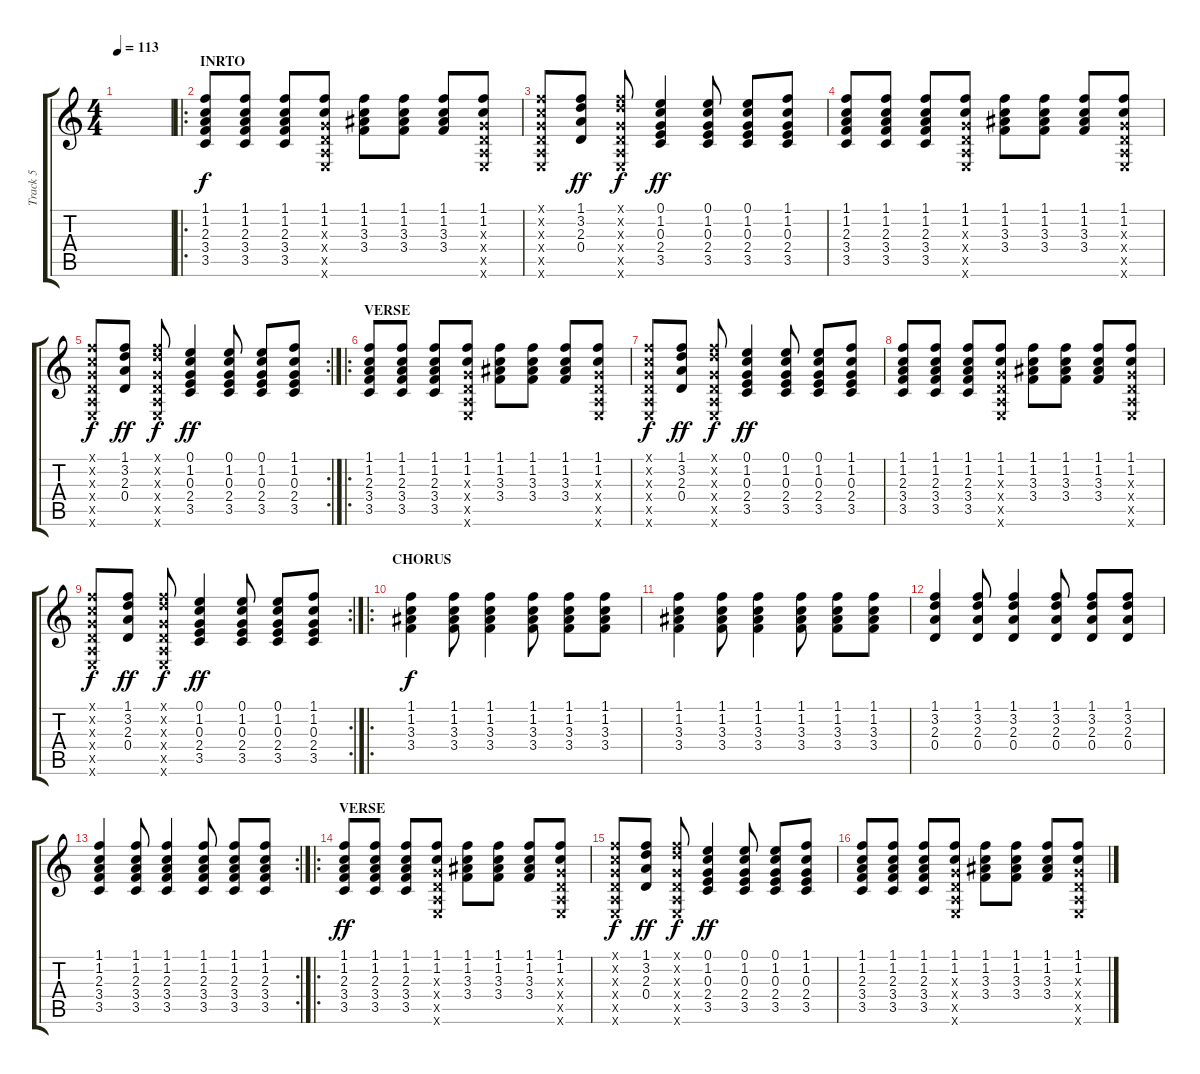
\track ("Track 5" "Track 5") {instrument acousticguitarsteel}
\staff {score tabs}
\tuning (E4 B3 G3 D3 A2 E2) {hide}
\ts (4 4)
\tempo 113
\clef g2
\ks c
|
\ro
\section ("" "INRTO")
(1.1 1.2 2.3 3.4 3.5).8 (1.1 1.2 2.3 3.4 3.5).8 (1.1 1.2 2.3 3.4 3.5).8 (1.1 1.2 0.3{x} 0.4{x} 0.5{x} 0.6{x}).8 (1.1 1.2 3.3 3.4).8 (1.1 1.2 3.3 3.4).8 (1.1 1.2 3.3 3.4).8 (1.1 1.2 0.3{x} 0.4{x} 0.5{x} 0.6{x}).8 |
(1.1{x} 1.2{x} 0.3{x} 0.4{x} 0.5{x} 0.6{x}).8{dy f} (1.1 3.2 2.3 0.4).8{dy ff} (1.1{x} 3.2{x} 0.3{x} 0.4{x} 0.5{x} 0.6{x}).8{dy f} (0.1 1.2 0.3 2.4 3.5).4{dy ff} (0.1 1.2 0.3 2.4 3.5).8 (0.1 1.2 0.3 2.4 3.5).8 (1.1 1.2 0.3 2.4 3.5).8 |
(1.1 1.2 2.3 3.4 3.5).8 (1.1 1.2 2.3 3.4 3.5).8 (1.1 1.2 2.3 3.4 3.5).8 (1.1 1.2 0.3{x} 0.4{x} 0.5{x} 0.6{x}).8 (1.1 1.2 3.3 3.4).8 (1.1 1.2 3.3 3.4).8 (1.1 1.2 3.3 3.4).8 (1.1 1.2 0.3{x} 0.4{x} 0.5{x} 0.6{x}).8 |
\rc 2
(1.1{x} 1.2{x} 0.3{x} 0.4{x} 0.5{x} 0.6{x}).8{dy f} (1.1 3.2 2.3 0.4).8{dy ff} (1.1{x} 3.2{x} 0.3{x} 0.4{x} 0.5{x} 0.6{x}).8{dy f} (0.1 1.2 0.3 2.4 3.5).4{dy ff} (0.1 1.2 0.3 2.4 3.5).8 (0.1 1.2 0.3 2.4 3.5).8 (1.1 1.2 0.3 2.4 3.5).8 |
\ro
\section ("" "VERSE")
(1.1 1.2 2.3 3.4 3.5).8 (1.1 1.2 2.3 3.4 3.5).8 (1.1 1.2 2.3 3.4 3.5).8 (1.1 1.2 0.3{x} 0.4{x} 0.5{x} 0.6{x}).8 (1.1 1.2 3.3 3.4).8 (1.1 1.2 3.3 3.4).8 (1.1 1.2 3.3 3.4).8 (1.1 1.2 0.3{x} 0.4{x} 0.5{x} 0.6{x}).8 |
(1.1{x} 1.2{x} 0.3{x} 0.4{x} 0.5{x} 0.6{x}).8{dy f} (1.1 3.2 2.3 0.4).8{dy ff} (1.1{x} 3.2{x} 0.3{x} 0.4{x} 0.5{x} 0.6{x}).8{dy f} (0.1 1.2 0.3 2.4 3.5).4{dy ff} (0.1 1.2 0.3 2.4 3.5).8 (0.1 1.2 0.3 2.4 3.5).8 (1.1 1.2 0.3 2.4 3.5).8 |
(1.1 1.2 2.3 3.4 3.5).8 (1.1 1.2 2.3 3.4 3.5).8 (1.1 1.2 2.3 3.4 3.5).8 (1.1 1.2 0.3{x} 0.4{x} 0.5{x} 0.6{x}).8 (1.1 1.2 3.3 3.4).8 (1.1 1.2 3.3 3.4).8 (1.1 1.2 3.3 3.4).8 (1.1 1.2 0.3{x} 0.4{x} 0.5{x} 0.6{x}).8 |
\rc 2
(1.1{x} 1.2{x} 0.3{x} 0.4{x} 0.5{x} 0.6{x}).8{dy f} (1.1 3.2 2.3 0.4).8{dy ff} (1.1{x} 3.2{x} 0.3{x} 0.4{x} 0.5{x} 0.6{x}).8{dy f} (0.1 1.2 0.3 2.4 3.5).4{dy ff} (0.1 1.2 0.3 2.4 3.5).8 (0.1 1.2 0.3 2.4 3.5).8 (1.1 1.2 0.3 2.4 3.5).8 |
\ro
\section ("" "CHORUS")
(1.1 1.2 3.3 3.4).4{dy f} (1.1 1.2 3.3 3.4).8 (1.1 1.2 3.3 3.4).4 (1.1 1.2 3.3 3.4).8 (1.1 1.2 3.3 3.4).8 (1.1 1.2 3.3 3.4).8 |
(1.1 1.2 3.3 3.4).4 (1.1 1.2 3.3 3.4).8 (1.1 1.2 3.3 3.4).4 (1.1 1.2 3.3 3.4).8 (1.1 1.2 3.3 3.4).8 (1.1 1.2 3.3 3.4).8 |
(1.1 3.2 2.3 0.4).4 (1.1 3.2 2.3 0.4).8 (1.1 3.2 2.3 0.4).4 (1.1 3.2 2.3 0.4).8 (1.1 3.2 2.3 0.4).8 (1.1 3.2 2.3 0.4).8 |
\rc 2
(1.1 1.2 2.3 3.4 3.5).4 (1.1 1.2 2.3 3.4 3.5).8 (1.1 1.2 2.3 3.4 3.5).4 (1.1 1.2 2.3 3.4 3.5).8 (1.1 1.2 2.3 3.4 3.5).8 (1.1 1.2 2.3 3.4 3.5).8 |
\ro
\section ("" "VERSE")
(1.1 1.2 2.3 3.4 3.5).8{dy ff} (1.1 1.2 2.3 3.4 3.5).8 (1.1 1.2 2.3 3.4 3.5).8 (1.1 1.2 0.3{x} 0.4{x} 0.5{x} 0.6{x}).8 (1.1 1.2 3.3 3.4).8 (1.1 1.2 3.3 3.4).8 (1.1 1.2 3.3 3.4).8 (1.1 1.2 0.3{x} 0.4{x} 0.5{x} 0.6{x}).8 |
(1.1{x} 1.2{x} 0.3{x} 0.4{x} 0.5{x} 0.6{x}).8{dy f} (1.1 3.2 2.3 0.4).8{dy ff} (1.1{x} 3.2{x} 0.3{x} 0.4{x} 0.5{x} 0.6{x}).8{dy f} (0.1 1.2 0.3 2.4 3.5).4{dy ff} (0.1 1.2 0.3 2.4 3.5).8 (0.1 1.2 0.3 2.4 3.5).8 (1.1 1.2 0.3 2.4 3.5).8 |
(1.1 1.2 2.3 3.4 3.5).8 (1.1 1.2 2.3 3.4 3.5).8 (1.1 1.2 2.3 3.4 3.5).8 (1.1 1.2 0.3{x} 0.4{x} 0.5{x} 0.6{x}).8 (1.1 1.2 3.3 3.4).8 (1.1 1.2 3.3 3.4).8 (1.1 1.2 3.3 3.4).8 (1.1 1.2 0.3{x} 0.4{x} 0.5{x} 0.6{x}).8
